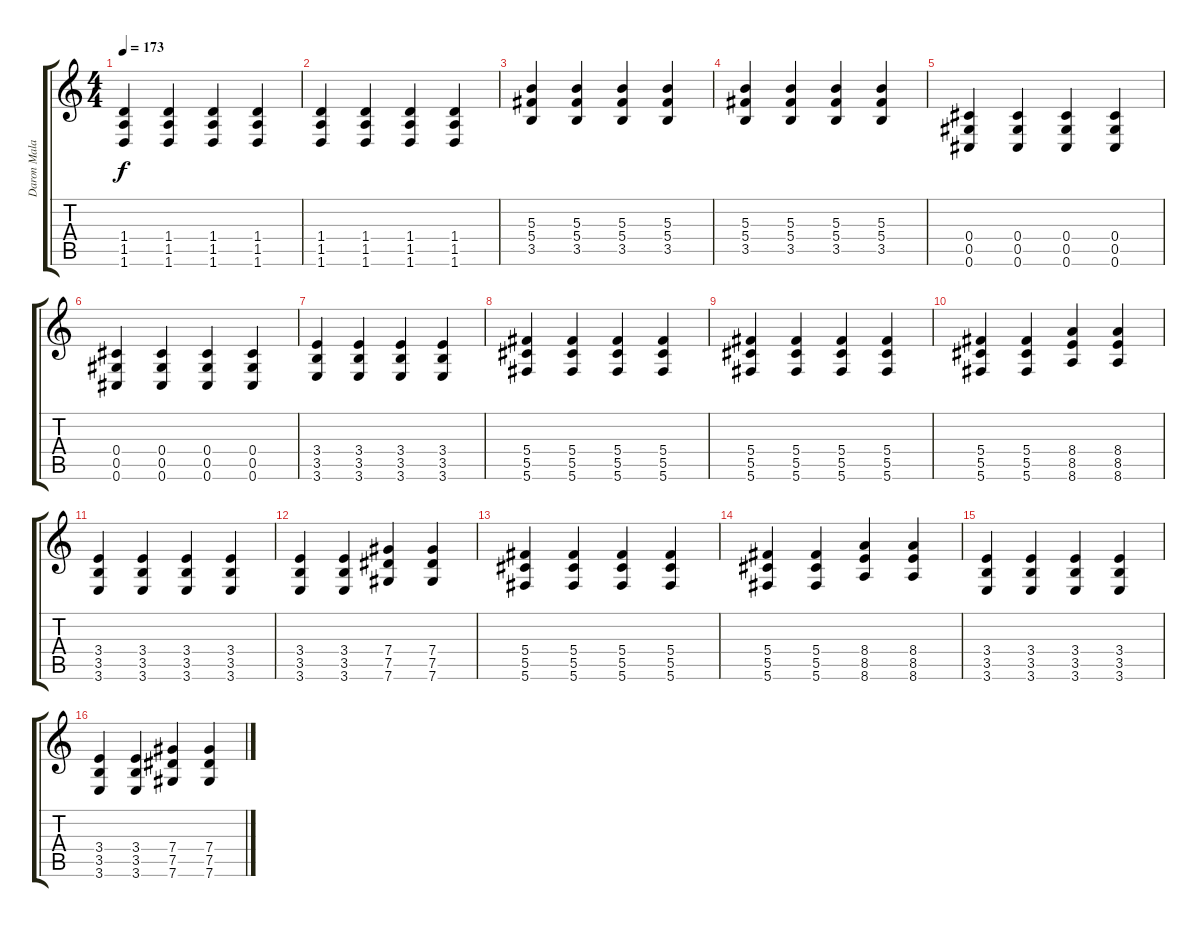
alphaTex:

\track ("Daron Malakian" "Daron Mala") {instrument overdrivenguitar}
\staff {score tabs}
\tuning (Eb4 Bb3 Gb3 Db3 Ab2 Db2) {hide}
\ts (4 4)
\tempo 173
\clef g2
\ks c
(1.4 1.5 1.6).4{dy f} (1.4 1.5 1.6).4 (1.4 1.5 1.6).4 (1.4 1.5 1.6).4 |
(1.4 1.5 1.6).4 (1.4 1.5 1.6).4 (1.4 1.5 1.6).4 (1.4 1.5 1.6).4 |
(5.3 5.4 3.5).4 (5.3 5.4 3.5).4 (5.3 5.4 3.5).4 (5.3 5.4 3.5).4 |
(5.3 5.4 3.5).4 (5.3 5.4 3.5).4 (5.3 5.4 3.5).4 (5.3 5.4 3.5).4 |
(0.4 0.5 0.6).4 (0.4 0.5 0.6).4 (0.4 0.5 0.6).4 (0.4 0.5 0.6).4 |
(0.4 0.5 0.6).4 (0.4 0.5 0.6).4 (0.4 0.5 0.6).4 (0.4 0.5 0.6).4 |
(3.4 3.5 3.6).4 (3.4 3.5 3.6).4 (3.4 3.5 3.6).4 (3.4 3.5 3.6).4 |
(5.4 5.5 5.6).4 (5.4 5.5 5.6).4 (5.4 5.5 5.6).4 (5.4 5.5 5.6).4 |
(5.4 5.5 5.6).4 (5.4 5.5 5.6).4 (5.4 5.5 5.6).4 (5.4 5.5 5.6).4 |
(5.4 5.5 5.6).4 (5.4 5.5 5.6).4 (8.4 8.5 8.6).4 (8.4 8.5 8.6).4 |
(3.4 3.5 3.6).4 (3.4 3.5 3.6).4 (3.4 3.5 3.6).4 (3.4 3.5 3.6).4 |
(3.4 3.5 3.6).4 (3.4 3.5 3.6).4 (7.4 7.5 7.6).4 (7.4 7.5 7.6).4 |
(5.4 5.5 5.6).4 (5.4 5.5 5.6).4 (5.4 5.5 5.6).4 (5.4 5.5 5.6).4 |
(5.4 5.5 5.6).4 (5.4 5.5 5.6).4 (8.4 8.5 8.6).4 (8.4 8.5 8.6).4 |
(3.4 3.5 3.6).4 (3.4 3.5 3.6).4 (3.4 3.5 3.6).4 (3.4 3.5 3.6).4 |
(3.4 3.5 3.6).4 (3.4 3.5 3.6).4 (7.4 7.5 7.6).4 (7.4 7.5 7.6).4
